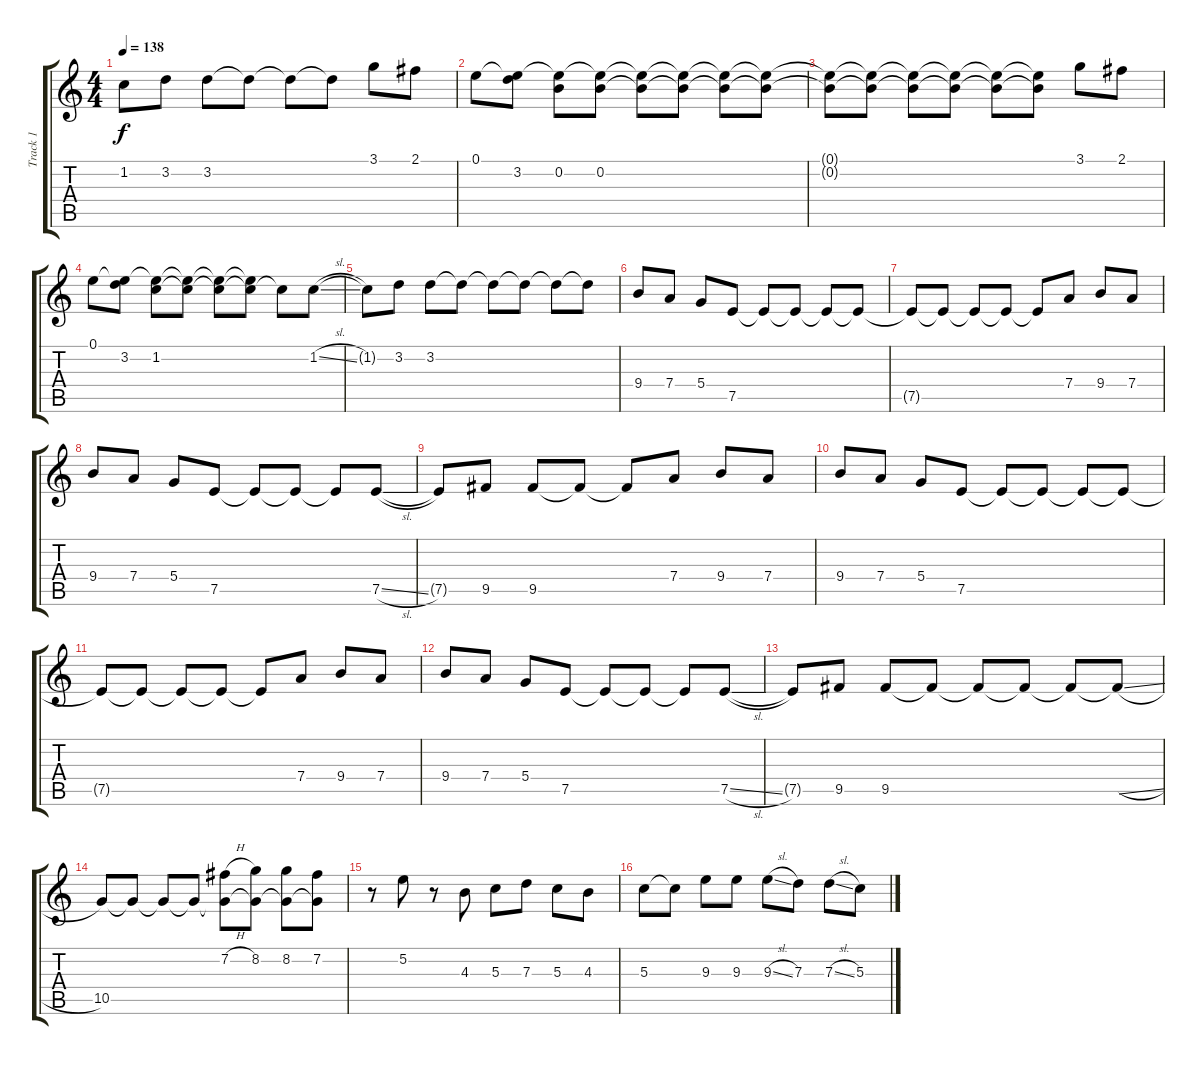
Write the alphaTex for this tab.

\track ("Track 1" "Track 1") {instrument acousticguitarsteel}
\staff {score tabs}
\tuning (E4 B3 G3 D3 A2 E2) {hide}
\ts (4 4)
\tempo 138
\clef g2
\ks c
1.2{t}.8{dy f} 3.2.8 3.2.8 3.2{t}.8 3.2{t}.8 3.2{t}.8 3.1.8 2.1.8 |
0.1.8 (0.1{t} 3.2).8 (0.1{t} 0.2).8 (0.1{t} 0.2).8 (0.1{t} 0.2{t}).8 (0.1{t} 0.2{t}).8 (0.1{t} 0.2{t}).8 (0.1{t} 0.2{t}).8 |
(0.1{t} 0.2{t}).8 (0.1{t} 0.2{t}).8 (0.1{t} 0.2{t}).8 (0.1{t} 0.2{t}).8 (0.1{t} 0.2{t}).8 (0.1{t} 0.2{t}).8 3.1.8 2.1.8 |
0.1.8 (0.1{t} 3.2).8 (0.1{t} 1.2).8 (0.1{t} 1.2{t}).8 (0.1{t} 1.2{t}).8 (0.1{t} 1.2{t}).8 1.2{t}.8 1.2{sl}.8 |
1.2{t}.8 3.2.8 3.2.8 3.2{t}.8 3.2{t}.8 3.2{t}.8 3.2{t}.8 3.2{t}.8 |
9.4.8{instrument overdrivenguitar} 7.4.8 5.4.8 7.5.8 7.5{t}.8 7.5{t}.8 7.5{t}.8 7.5{t}.8 |
7.5{t}.8 7.5{t}.8 7.5{t}.8 7.5{t}.8 7.5{t}.8 7.4.8 9.4.8 7.4.8 |
9.4.8 7.4.8 5.4.8 7.5.8 7.5{t}.8 7.5{t}.8 7.5{t}.8 7.5{sl}.8 |
7.5{t}.8 9.5.8 9.5.8 9.5{t}.8 9.5{t}.8 7.4.8 9.4.8 7.4.8 |
9.4.8 7.4.8 5.4.8 7.5.8 7.5{t}.8 7.5{t}.8 7.5{t}.8 7.5{t}.8 |
7.5{t}.8 7.5{t}.8 7.5{t}.8 7.5{t}.8 7.5{t}.8 7.4.8 9.4.8 7.4.8 |
9.4.8 7.4.8 5.4.8 7.5.8 7.5{t}.8 7.5{t}.8 7.5{t}.8 7.5{sl}.8 |
7.5{t}.8 9.5.8 9.5.8 9.5{t}.8 9.5{t}.8 9.5{t}.8 9.5{t}.8 9.5{sl t}.8 |
10.5.8{volume 13 instrument acousticguitarsteel} 10.5{t}.8 10.5{t}.8 10.5{t}.8 (7.2{h} 10.5{t}).8 (8.2 10.5{t}).8 (8.2 10.5{t}).8 (7.2 10.5{t}).8 |
r.8 5.2.8 r.8 4.3.8 5.3.8 7.3.8 5.3.8 4.3.8 |
5.3.8 5.3{t}.8 9.3.8 9.3.8 9.3{sl}.8 7.3.8 7.3{sl}.8 5.3.8
